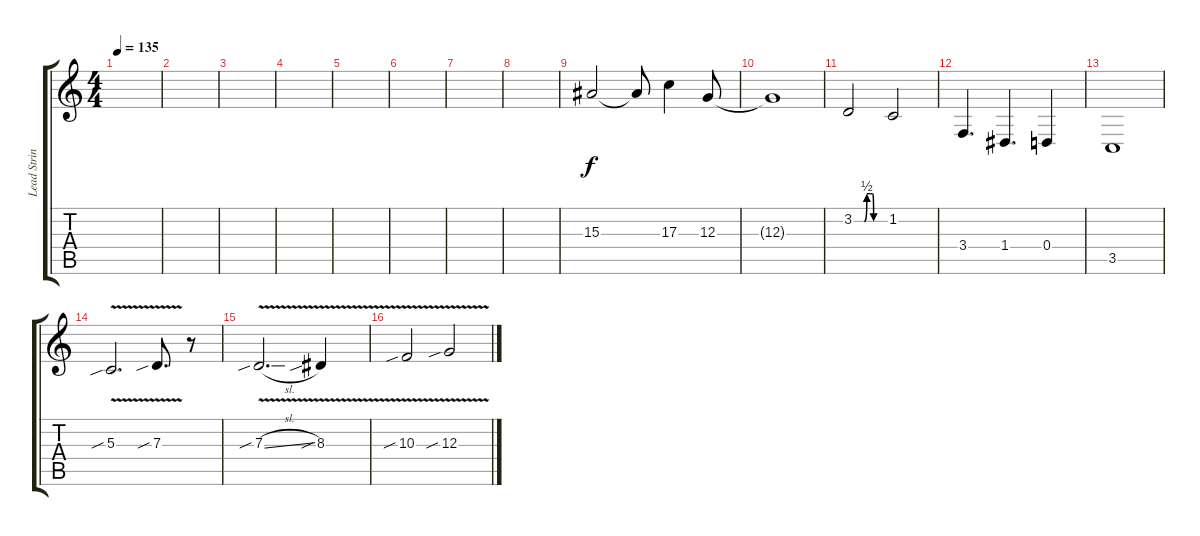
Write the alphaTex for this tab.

\track ("Lead Strings" "Lead Strin") {instrument stringensemble1}
\staff {score tabs}
\tuning (E4 B3 G3 D3 A2 E2) {hide}
\ts (4 4)
\tempo 135
\clef g2
\ks c
|
|
|
|
|
|
|
|
15.3.2 15.3{t}.8 17.3.4 12.3.8 |
12.3{t}.1 |
3.2{be (custom 0 0 15 0 20 0 25 2 32 2 36 2 38 0 42 0 46 0 57 0 60 0)}.2 1.2.2 |
3.4.4{d} 1.4.4{d} 0.4.4 |
3.5.1 |
5.3{v sib}.2{d} 7.3{v sib}.8{d} r.8 |
7.3{v sib sl}.2{d} 8.3{v sib}.4 |
10.3{v sib}.2 12.3{v sib}.2
